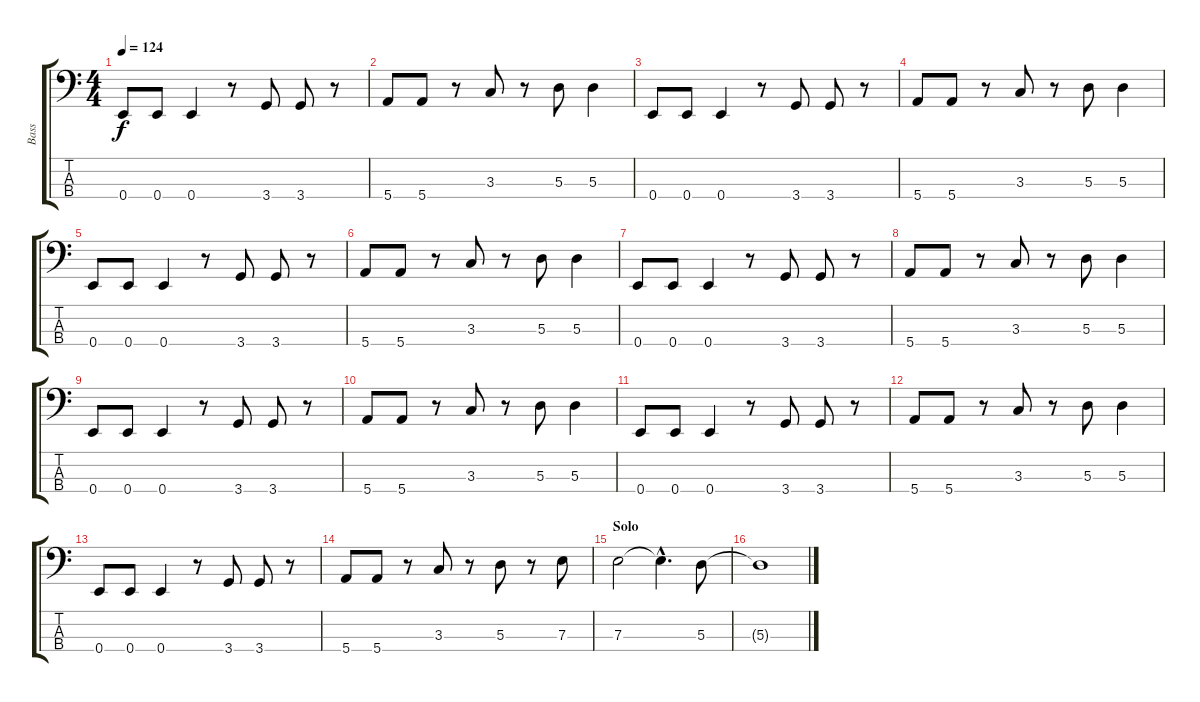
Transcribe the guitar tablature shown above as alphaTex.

\track ("Bass" "Bass") {instrument electricbassfinger}
\staff {score tabs}
\tuning (G2 D2 A1 E1) {hide}
\ts (4 4)
\tempo 124
\clef f4
\ks c
0.4.8{dy f} 0.4.8 0.4.4 r.8 3.4.8 3.4.8 r.8 |
5.4.8 5.4.8 r.8 3.3.8 r.8 5.3.8 5.3.4 |
0.4.8 0.4.8 0.4.4 r.8 3.4.8 3.4.8 r.8 |
5.4.8 5.4.8 r.8 3.3.8 r.8 5.3.8 5.3.4 |
0.4.8 0.4.8 0.4.4 r.8 3.4.8 3.4.8 r.8 |
5.4.8 5.4.8 r.8 3.3.8 r.8 5.3.8 5.3.4 |
0.4.8 0.4.8 0.4.4 r.8 3.4.8 3.4.8 r.8 |
5.4.8 5.4.8 r.8 3.3.8 r.8 5.3.8 5.3.4 |
0.4.8 0.4.8 0.4.4 r.8 3.4.8 3.4.8 r.8 |
5.4.8 5.4.8 r.8 3.3.8 r.8 5.3.8 5.3.4 |
0.4.8 0.4.8 0.4.4 r.8 3.4.8 3.4.8 r.8 |
5.4.8 5.4.8 r.8 3.3.8 r.8 5.3.8 5.3.4 |
0.4.8 0.4.8 0.4.4 r.8 3.4.8 3.4.8 r.8 |
5.4.8 5.4.8 r.8 3.3.8 r.8 5.3.8 r.8 7.3.8 |
\section ("" "Solo")
7.3.2 7.3{hac t}.4{d} 5.3.8 |
5.3{t}.1
